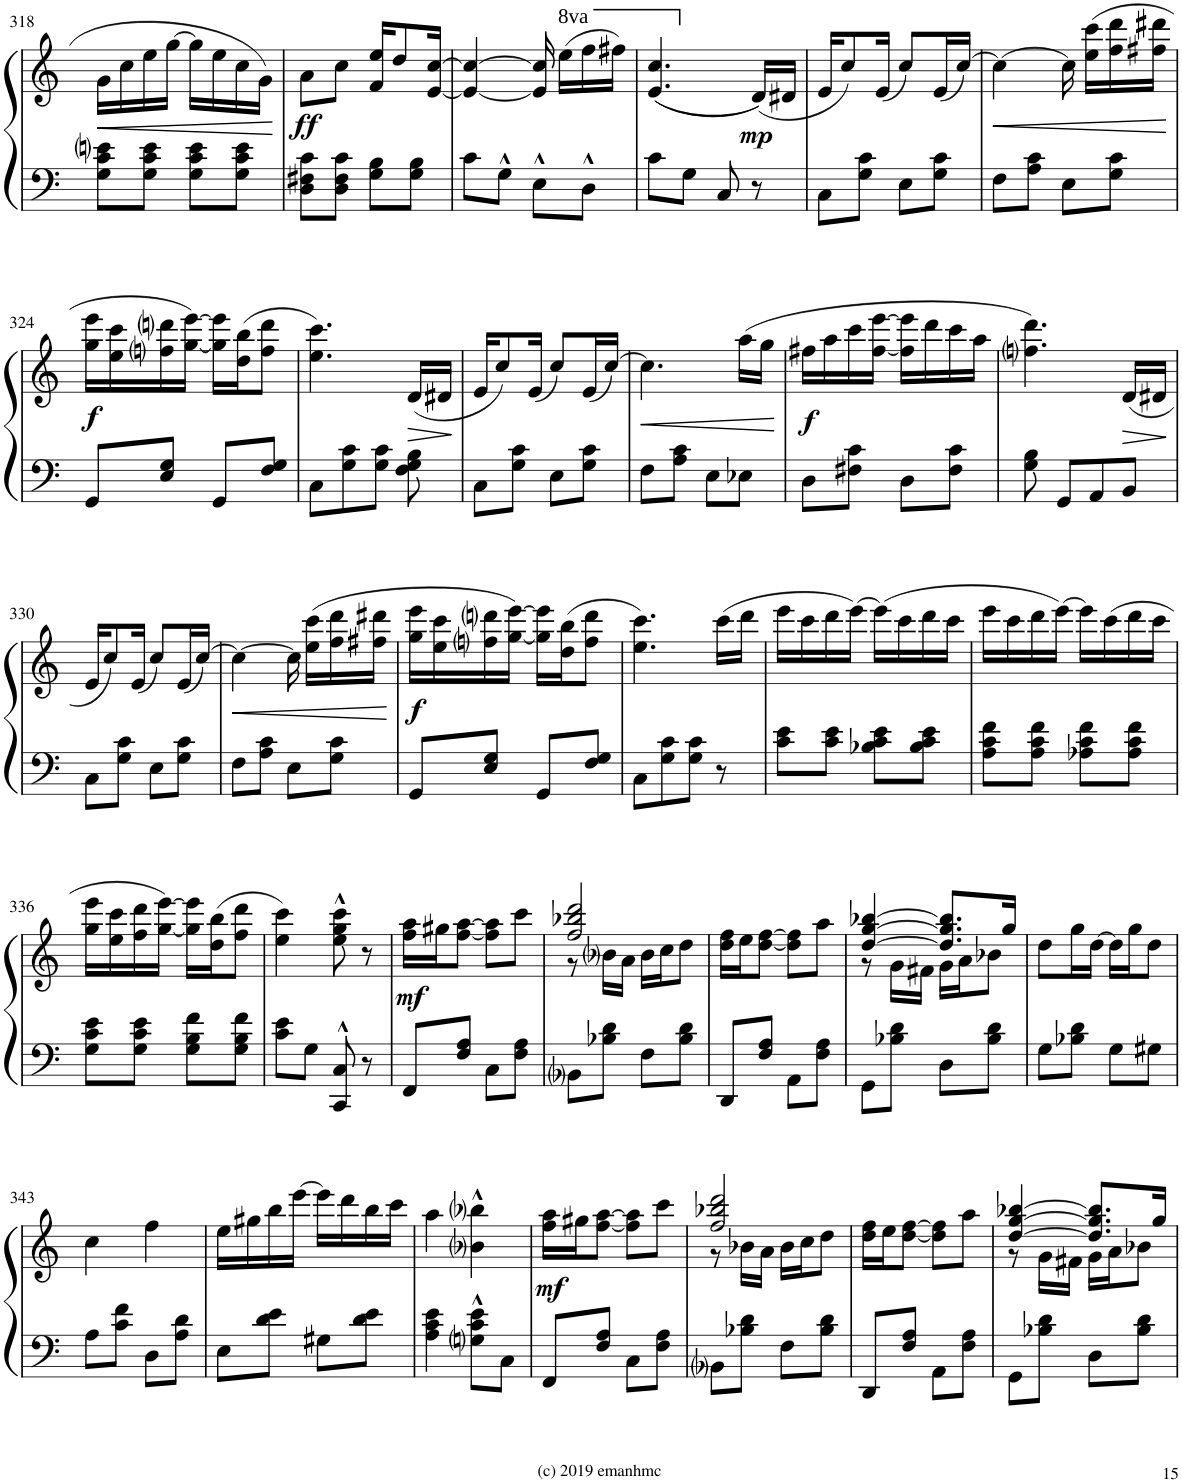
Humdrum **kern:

**kern	**kern	**dynam
*part1	*part1	*part1
*staff2	*staff1	*staff1/2
*I"Piano	*	*
*I'Pno.	*	*
!!LO:PB:g=z
*clefF4	*clefG^2	*
*k[]	*k[]	*
*M2/4	*M2/4	*
=318	=318	=318
!	!	!LO:HP:b
8G\ 8c\ 8eni\L	16g\LL	<
.	16cc\	.
8G\ 8c\ 8e\J	16ee\	.
.	[16gg\JJ	.
8G\ 8c\ 8e\L	16gg\LL]	.
.	16ee\	.
8G\ 8c\ 8e\J	16cc\	.
.	16g\JJ	.
.	.	[
=319	=319	=319
!	!	!LO:DY:b
8D\ 8F#X\ 8c\L	8a\L	ff
8D\ 8F#\ 8c\J	8cc\J	.
8G\ 8B\L	16f/ 16ee/KL	.
.	8dd/	.
8G\ 8B\J	.	.
.	[16e/ [16cc/Jk	.
=320	=320	=320
8c\L	4e/_ 4cc/_	.
8G^^\J	.	.
8E^^\L	16e/] 16cc/]	.
*	*8va	*
.	(16eee\LL	.
8D^^\J	16fff\	.
.	16fff#X\JJ)	.
=321	=321	=321
8c\L	((4.ee/ 4.ccc/	.
8G\J	.	.
8C/	.	.
*	*X8va	*
!	!	!LO:DY:b
8r	(16d/LL))	mp
.	16d#X/JJ	.
=322	=322	=322
8C\L	16e/KL	.
.	8cc/)	.
8G\ 8c\J	.	.
.	(16e/Jk	.
8E\L	8cc/L)	.
8G\ 8c\J	(16e/L	.
.	[16cc/JJ)	.
=323	=323	=323
!	!	!LO:HP:b
8F\L	4cc\_	<
8A\ 8c\J	.	.
8E\L	16cc\]	.
.	(16ee\ 16ccc\LL	.
8G\ 8c\J	16ff\ 16ddd\	.
.	16ff#X\ 16ddd#X\JJ	.
.	.	[
!!LO:LB:g=z
=324	=324	=324
!	!	!LO:DY:b
8GG/L	16gg\ 16eee\LL	f
.	16ee\ 16ccc\	.
8E/ 8G/J	16ffni\ 16dddni\	.
.	[16gg\ [16eee\JJ)	.
8GG/L	16gg\] 16eee\]LL	.
.	(16dd\ 16bb\J	.
8F/ 8G/J	8ff\ 8ddd\J	.
=325	=325	=325
8C\L	4.ee\ 4.ccc\)	.
8G\ 8c\	.	.
8G\ 8c\J	.	.
!	!	!LO:HP:b
8F\ 8G\ 8B\	(16d/LL	>
.	16d#X/JJ	.
.	.	]
=326	=326	=326
8C\L	16e/KL	.
.	8cc/)	.
8G\ 8c\J	.	.
.	(16e/Jk	.
8E\L	8cc/L)	.
8G\ 8c\J	(16e/L	.
.	[16cc/JJ)	.
=327	=327	=327
!	!	!LO:HP:b
8F\L	4.cc\]	<
8A\ 8c\J	.	.
8E\L	.	.
8E-X\J	(16aa\LL	.
.	16gg\JJ	.
.	.	[
=328	=328	=328
!	!	!LO:DY:b
8D\L	16ff#X\LL	f
.	16aa\	.
8F#X\ 8c\J	16ccc\	.
.	[16ff#\ [16eee\JJ	.
8D\L	16ff#\] 16eee\]LL	.
.	16ddd\	.
8F#\ 8c\J	16ccc\	.
.	16aa\JJ	.
=329	=329	=329
8G\ 8B\	4.ffni\ 4.ddd\)	.
8GG/L	.	.
8AA/	.	.
!	!	!LO:HP:b
8BB/J	(16d/LL	>
.	16d#X/JJ	.
.	.	]
!!LO:LB:g=z
=330	=330	=330
8C\L	16e/KL	.
.	8cc/)	.
8G\ 8c\J	.	.
.	(16e/Jk	.
8E\L	8cc/L)	.
8G\ 8c\J	(16e/L	.
.	[16cc/JJ)	.
=331	=331	=331
!	!	!LO:HP:b
8F\L	4cc\_	<
8A\ 8c\J	.	.
8E\L	16cc\]	.
.	(16ee\ 16ccc\LL	.
8G\ 8c\J	16ff\ 16ddd\	.
.	16ff#X\ 16ddd#X\JJ	.
.	.	[
=332	=332	=332
!	!	!LO:DY:b
8GG/L	16gg\ 16eee\LL	f
.	16ee\ 16ccc\	.
8E/ 8G/J	16ffni\ 16dddni\	.
.	[16gg\ [16eee\JJ)	.
8GG/L	16gg\] 16eee\]LL	.
.	(16dd\ 16bb\J	.
8F/ 8G/J	8ff\ 8ddd\J	.
=333	=333	=333
8C\L	4.ee\ 4.ccc\)	.
8G\ 8c\	.	.
8G\ 8c\J	.	.
8r	(16ccc\LL	.
.	16ddd\JJ	.
=334	=334	=334
8c\ 8e\L	16eee\LL	.
.	16ccc\	.
8c\ 8e\J	16ddd\	.
.	[16eee\JJ)	.
8B-X\ 8c\ 8e\L	(16eee\LL]	.
.	16ccc\	.
8B-\ 8c\ 8e\J	16ddd\	.
.	16ccc\JJ	.
=335	=335	=335
8A\ 8c\ 8f\L	16eee\LL	.
.	16ccc\	.
8A\ 8c\ 8f\J	16ddd\	.
.	[16eee\JJ)	.
8A-X\ 8c\ 8f\L	16eee\LL]	.
.	(16ccc\	.
8A-\ 8c\ 8f\J	16ddd\	.
.	16ccc\JJ	.
!!LO:LB:g=z
=336	=336	=336
8G\ 8c\ 8e\L	16gg\ 16eee\LL	.
.	16ee\ 16ccc\	.
8G\ 8c\ 8e\J	16ff\ 16ddd\	.
.	[16gg\ [16eee\JJ)	.
8G\ 8B\ 8f\L	16gg\] 16eee\]LL	.
.	(16dd\ 16bb\J	.
8G\ 8B\ 8f\J	8ff\ 8ddd\J	.
=337	=337	=337
8c\ 8e\L	4ee\ 4ccc\)	.
8G\J	.	.
8CC/^^ 8C/^^	8ee\^^ 8gg\^^ 8ccc\^^	.
8r	8r	.
=338	=338	=338
!	!	!LO:DY:b
8FF/L	16ff\ 16aa\LL	mf
.	16gg#X\J	.
8F/ 8A/J	[8ff\ [8aa\J	.
8C\L	8ff\] 8aa\]L	.
8F\ 8A\J	8ccc\J	.
=339	=339	=339
*	*^	*
8BB-i\L	2ff/ 2bb-X/ 2ddd/	8r	.
8B-X\ 8d\J	.	16b-i\LL	.
.	.	16a\JJ	.
8F\L	.	16b-\LL	.
.	.	16cc\J	.
8B-\ 8d\J	.	8dd\J	.
*	*v	*v	*
=340	=340	=340
8DD/L	16dd\ 16ff\LL	.
.	16ee\J	.
8F/ 8A/J	[8dd\ [8ff\J	.
8AA\L	8dd\] 8ff\]L	.
8F\ 8A\J	8aa\J	.
=341	=341	=341
*	*^	*
8GG\L	[4dd/ [4gg/ [4bb-X/	8r	.
8B-X\ 8d\J	.	16g\LL	.
.	.	16f#X\JJ	.
8D\L	8.dd/] 8.gg/] 8.bb-/]L	16g\LL	.
.	.	16a\J	.
8B-\ 8d\J	.	8b-X\J	.
.	16gg/Jk	.	.
*	*v	*v	*
=342	=342	=342
8G\L	8dd\L	.
8B-X\ 8d\J	16gg\L	.
.	[16dd\JJ	.
8G\L	16dd\LL]	.
.	16gg\J	.
8G#X\J	8dd\J	.
!!LO:LB:g=z
=343	=343	=343
8A\L	4cc\	.
8c\ 8f\J	.	.
8D\L	4ff\	.
8A\ 8d\J	.	.
=344	=344	=344
8E\L	16ee\LL	.
.	16gg#X\	.
8d\ 8e\J	16bb\	.
.	[16eee\JJ	.
8G#X\L	16eee\LL]	.
.	16ddd\	.
8d\ 8e\J	16bb\	.
.	16ccc\JJ	.
=345	=345	=345
4A\ 4c\ 4e\	4aa\	.
8Gni\^^ 8c\^^ 8e\^^L	4b-i\^^ 4bb-i\^^	.
8C\J	.	.
=346	=346	=346
!	!	!LO:DY:b
8FF/L	16ff\ 16aa\LL	mf
.	16gg#X\J	.
8F/ 8A/J	[8ff\ [8aa\J	.
8C\L	8ff\] 8aa\]L	.
8F\ 8A\J	8ccc\J	.
=347	=347	=347
*	*^	*
8BB-i\L	2ff/ 2bb-X/ 2ddd/	8r	.
8B-X\ 8d\J	.	16b-X\LL	.
.	.	16a\JJ	.
8F\L	.	16b-\LL	.
.	.	16cc\J	.
8B-\ 8d\J	.	8dd\J	.
*	*v	*v	*
=348	=348	=348
8DD/L	16dd\ 16ff\LL	.
.	16ee\J	.
8F/ 8A/J	[8dd\ [8ff\J	.
8AA\L	8dd\] 8ff\]L	.
8F\ 8A\J	8aa\J	.
=349	=349	=349
*	*^	*
8GG\L	[4dd/ [4gg/ [4bb-X/	8r	.
8B-X\ 8d\J	.	16g\LL	.
.	.	16f#X\JJ	.
8D\L	8.dd/] 8.gg/] 8.bb-/]L	16g\LL	.
.	.	16a\J	.
8B-\ 8d\J	.	8b-X\J	.
.	16gg/Jk	.	.
*	*v	*v	*
=	=	=
*-	*-	*-
